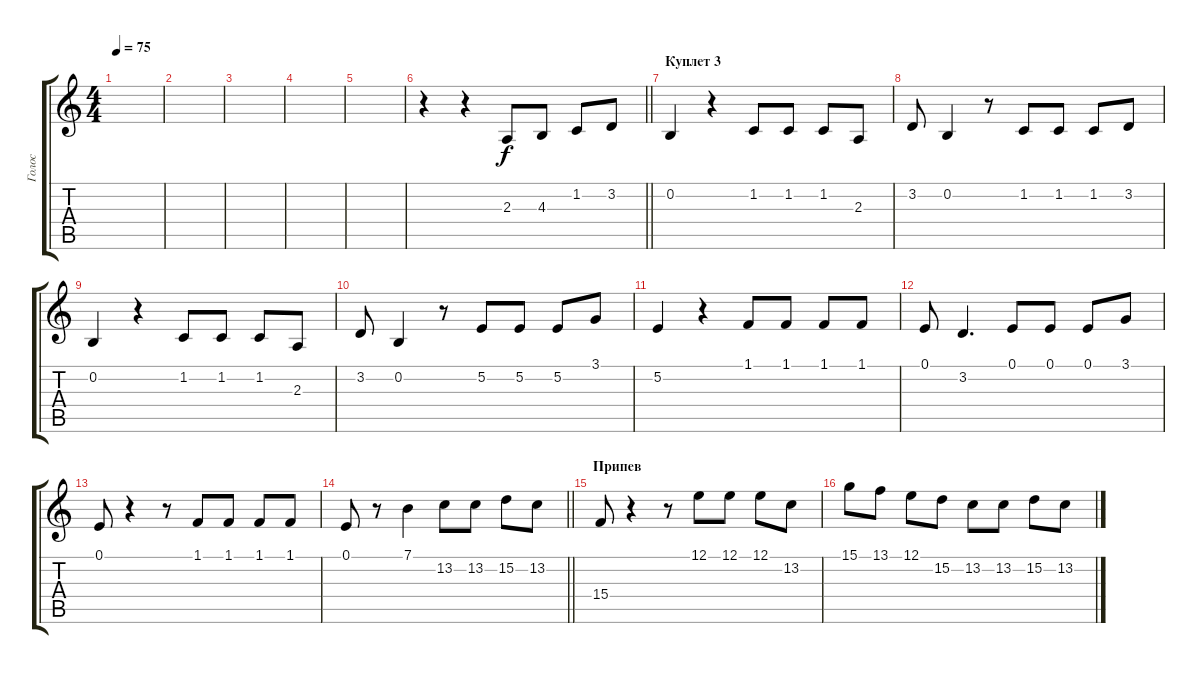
\track ("Голос" "Голос") {instrument voiceoohs}
\staff {score tabs}
\tuning (E4 B3 G3 D3 A2 E2) {hide}
\ts (4 4)
\tempo 75
\clef g2
\ks c
|
|
|
|
|
\barLineRight lightlight
r.4 r.4 2.3.8 4.3.8 1.2.8 3.2.8 |
\section ("" "Куплет 3")
0.2.4 r.4 1.2.8 1.2.8 1.2.8 2.3.8 |
3.2.8 0.2.4 r.8 1.2.8 1.2.8 1.2.8 3.2.8 |
0.2.4 r.4 1.2.8 1.2.8 1.2.8 2.3.8 |
3.2.8 0.2.4 r.8 5.2.8 5.2.8 5.2.8 3.1.8 |
5.2.4 r.4 1.1.8 1.1.8 1.1.8 1.1.8 |
0.1.8 3.2.4{d} 0.1.8 0.1.8 0.1.8 3.1.8 |
0.1.8 r.4 r.8 1.1.8 1.1.8 1.1.8 1.1.8 |
\barLineRight lightlight
0.1.8 r.8 7.1.4 13.2.8 13.2.8 15.2.8 13.2.8 |
\section ("" "Припев")
15.4.8 r.4 r.8 12.1.8 12.1.8 12.1.8 13.2.8 |
15.1.8 13.1.8 12.1.8 15.2.8 13.2.8 13.2.8 15.2.8 13.2.8
